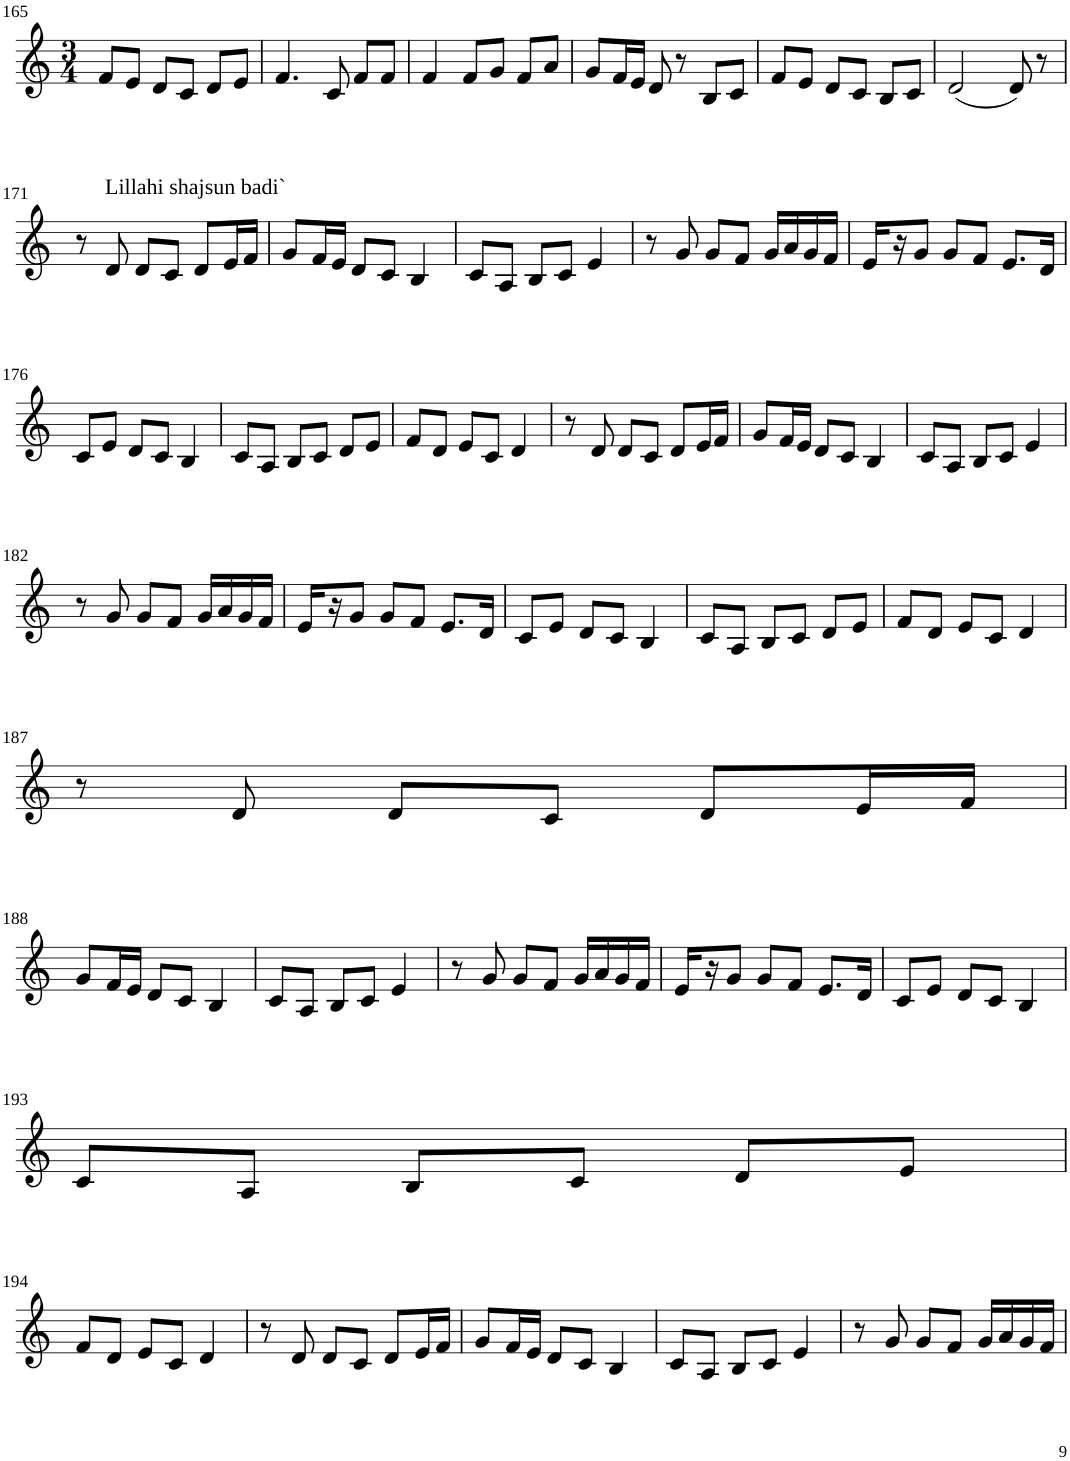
**kern
*part1
*staff1
*I"Violin
!!LO:PB:g=z
*clefG2
*k[]
*M3/4
=165
8f/L
8e/J
8d/L
8c/J
8d/L
8e/J
=166
4.f/
8c/
8f/L
8f/J
=167
4f/
8f/L
8g/J
8f/L
8a/J
=168
8g/L
16f/L
16e/JJ
8d/
8r
8B/L
8c/J
=169
8f/L
8e/J
8d/L
8c/J
8B/L
8c/J
=170
(2d/
8d/)
8r
!!LO:LB:g=z
=171
8r
!LO:TX:a:t=Lillahi shajsun badi`
8d/
8d/L
8c/J
8d/L
16e/L
16f/JJ
=172
8g/L
16f/L
16e/JJ
8d/L
8c/J
4B/
=173
8c/L
8A/J
8B/L
8c/J
4e/
=174
8r
8g/
8g/L
8f/J
16g/LL
16a/
16g/
16f/JJ
=175
16e/LL
16r
8g/J
8g/L
8f/J
8.e/L
16d/Jk
!!LO:LB:g=z
=176
8c/L
8e/J
8d/L
8c/J
4B/
=177
8c/L
8A/J
8B/L
8c/J
8d/L
8e/J
=178
8f/L
8d/J
8e/L
8c/J
4d/
=179
8r
8d/
8d/L
8c/J
8d/L
16e/L
16f/JJ
=180
8g/L
16f/L
16e/JJ
8d/L
8c/J
4B/
=181
8c/L
8A/J
8B/L
8c/J
4e/
!!LO:LB:g=z
=182
8r
8g/
8g/L
8f/J
16g/LL
16a/
16g/
16f/JJ
=183
16e/LL
16r
8g/J
8g/L
8f/J
8.e/L
16d/Jk
=184
8c/L
8e/J
8d/L
8c/J
4B/
=185
8c/L
8A/J
8B/L
8c/J
8d/L
8e/J
=186
8f/L
8d/J
8e/L
8c/J
4d/
!!LO:LB:g=z
=187
8r
8d/
8d/L
8c/J
8d/L
16e/L
16f/JJ
!!LO:LB:g=z
=188
8g/L
16f/L
16e/JJ
8d/L
8c/J
4B/
=189
8c/L
8A/J
8B/L
8c/J
4e/
=190
8r
8g/
8g/L
8f/J
16g/LL
16a/
16g/
16f/JJ
=191
16e/LL
16r
8g/J
8g/L
8f/J
8.e/L
16d/Jk
=192
8c/L
8e/J
8d/L
8c/J
4B/
!!LO:LB:g=z
=193
8c/L
8A/J
8B/L
8c/J
8d/L
8e/J
!!LO:LB:g=z
=194
8f/L
8d/J
8e/L
8c/J
4d/
=195
8r
8d/
8d/L
8c/J
8d/L
16e/L
16f/JJ
=196
8g/L
16f/L
16e/JJ
8d/L
8c/J
4B/
=197
8c/L
8A/J
8B/L
8c/J
4e/
=198
8r
8g/
8g/L
8f/J
16g/LL
16a/
16g/
16f/JJ
=
*-
